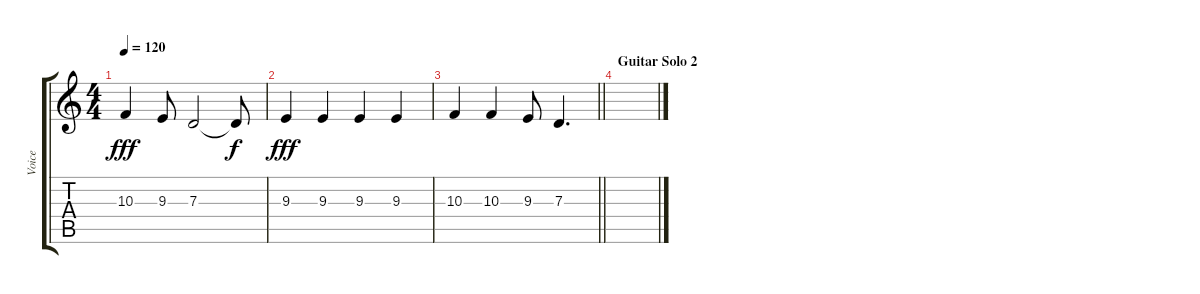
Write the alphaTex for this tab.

\track ("Voice" "Voice") {instrument stringensemble1}
\staff {score tabs}
\tuning (E4 B3 G3 D3 A2 E2) {hide}
\ts (4 4)
\tempo 120
\clef g2
\ks c
10.3.4{dy fff} 9.3.8 7.3.2 7.3{t}.8{dy f} |
9.3.4{dy fff} 9.3.4 9.3.4 9.3.4 |
\barLineRight lightlight
10.3.4 10.3.4 9.3.8 7.3.4{d} |
\section ("" "Guitar Solo 2")
